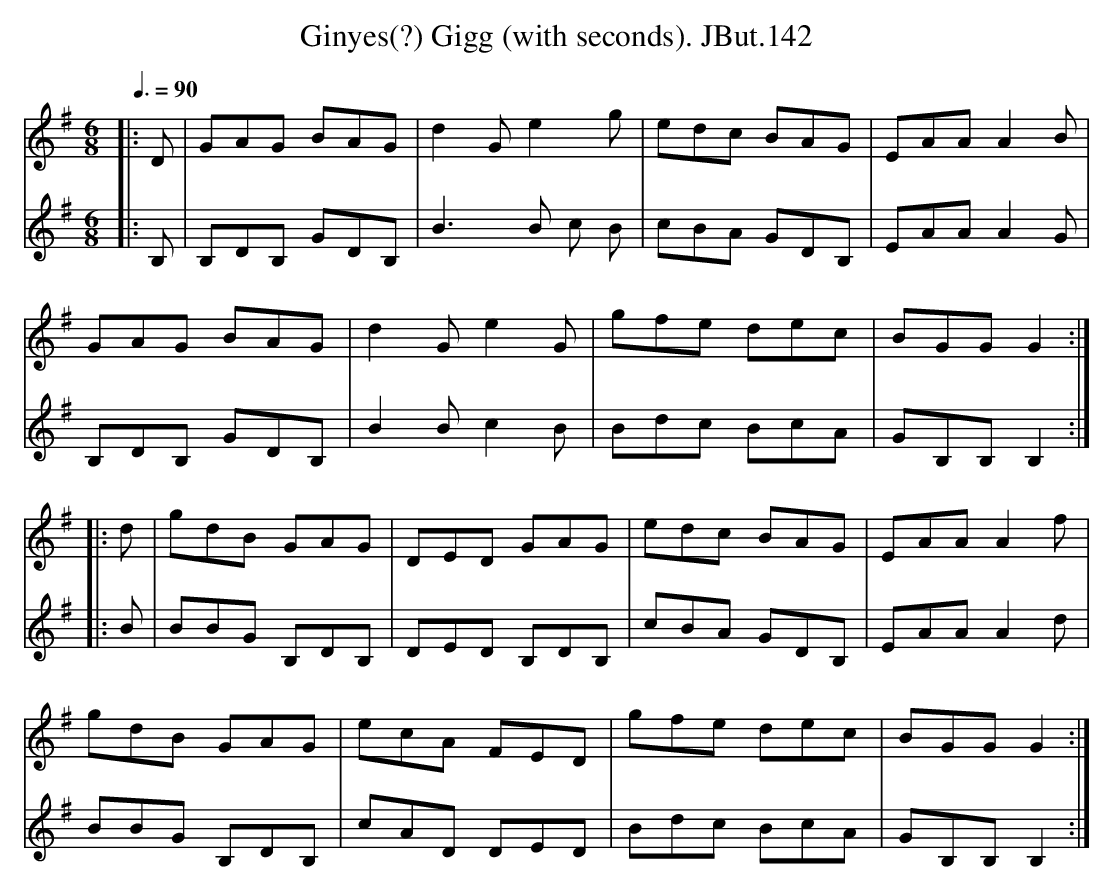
X:1
T:Ginyes(?) Gigg (with seconds). JBut.142
M:6/8
L:1/8
Q:3/8=90
K:G
V:1
|:D | GAG BAG | d2G e2g | edc BAG | EAA A2B |
GAG BAG | d2G e2G | gfe dec | BGG G2 :|
|: d | gdB GAG | DED GAG | edc BAG | EAA A2f |
gdB GAG | ecA FED | gfe dec | BGG G2 :|
V:2
|: B, | B,DB, GDB, | B3 B c B | cBA GDB, | EAA A2 G |
B,DB, GDB, | B2 B c2 B | Bdc BcA | GB,B, B,2 :|
|: B | BBG B,DB, | DED B,DB, | cBA GDB, | EAA A2 d |
BBG B,DB, | cAD DED | Bdc BcA | GB,B, B,2 :|
